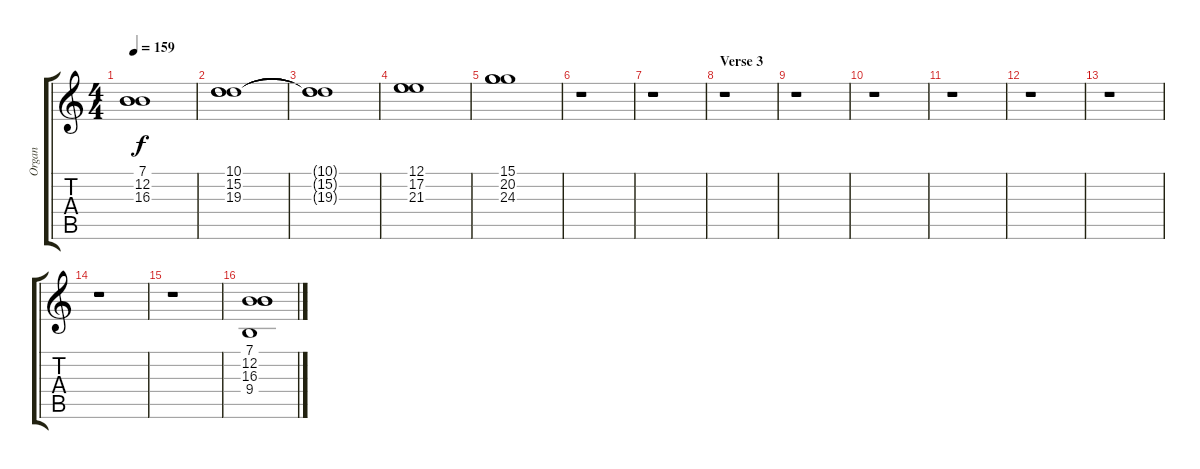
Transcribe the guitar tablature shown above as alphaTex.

\track ("Organ" "Organ") {instrument drawbarorgan}
\staff {score tabs}
\tuning (E4 B3 G3 D3 A2 E2) {hide}
\ts (4 4)
\tempo 159
\clef g2
\ks c
(7.1{t} 12.2{t} 16.3{t}).1{dy f} |
(10.1 15.2 19.3).1 |
(10.1{t} 15.2{t} 19.3{t}).1 |
(12.1 17.2 21.3).1 |
(15.1 20.2 24.3).1{volume 8} |
r.1 |
r.1 |
\section ("" "Verse 3")
r.1 |
r.1 |
r.1 |
r.1 |
r.1 |
r.1 |
r.1 |
r.1 |
(7.1 12.2 16.3 9.4).1{volume 9}
